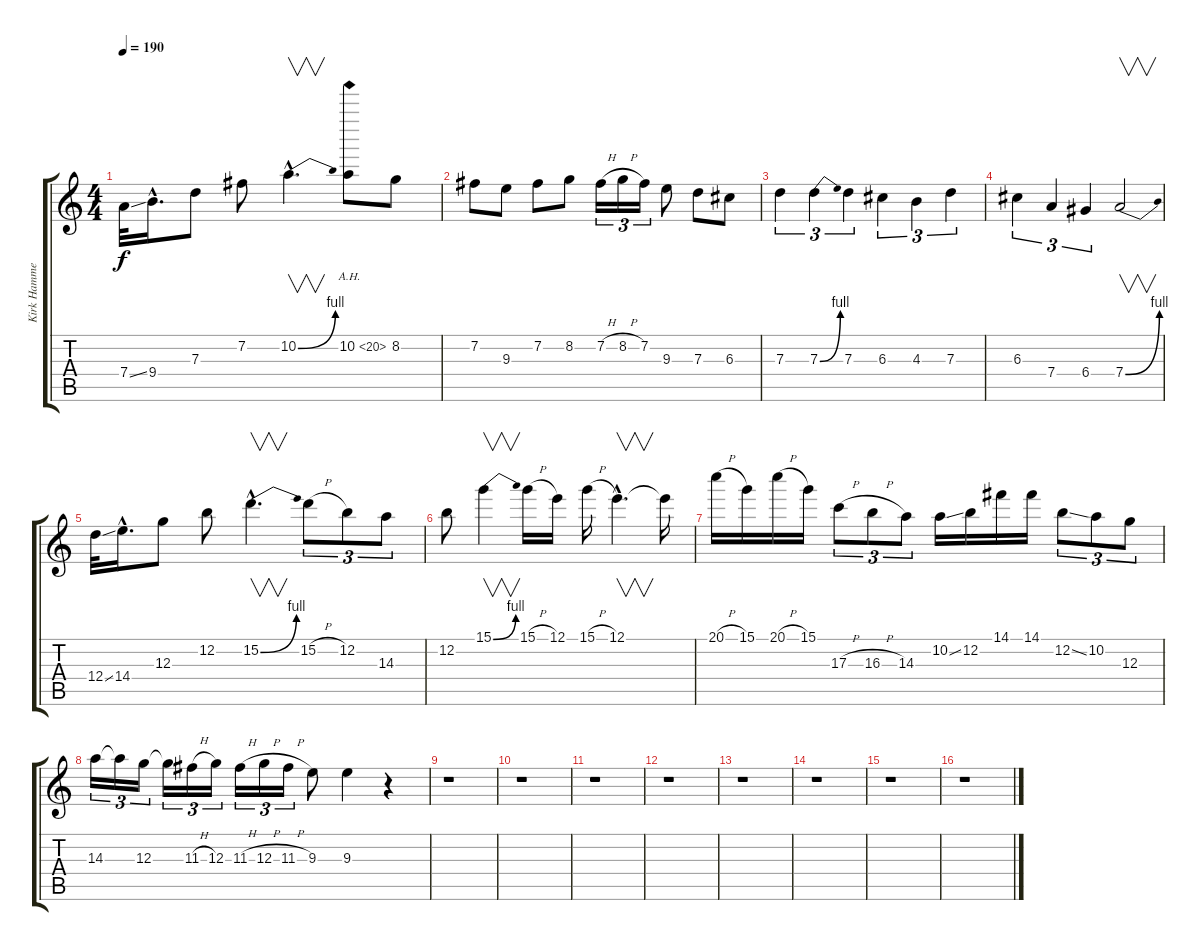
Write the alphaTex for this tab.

\track ("Kirk Hammett" "Kirk Hamme") {instrument overdrivenguitar}
\staff {score tabs}
\tuning (E4 B3 G3 D3 A2 E2) {hide}
\ts (4 4)
\tempo 190
\clef g2
\ks c
7.4{ss}.32{dy f} 9.4{hac}.16{d} 7.3.8 7.2.8 10.2{be (bend 0 0 60 4) hac}.4{v d} 10.2{ah 10}.8 8.2.8 |
7.2.8 9.3.8 7.2.8 8.2.8 7.2{h}.16{tu (3 2)} 8.2{h}.16{tu (3 2)} 7.2.16{tu (3 2)} 9.3.8 7.3.8 6.3.8 |
7.3.4{tu (3 2)} 7.3{be (bend 0 0 60 4)}.4{tu (3 2)} 7.3.4{tu (3 2)} 6.3.4{tu (3 2)} 4.3.4{tu (3 2)} 7.3.4{tu (3 2)} |
6.3.4{tu (3 2)} 7.4.4{tu (3 2)} 6.4.4{tu (3 2)} 7.4{be (bend 0 0 60 4)}.2{v} |
12.4{ss}.32 14.4{hac}.16{d} 12.3.8 12.2.8 15.2{be (bend 0 0 60 4) hac}.4{v d} 15.2{h}.8{tu (3 2)} 12.2.8{tu (3 2)} 14.3.8{tu (3 2)} |
12.2.8 15.1{be (bend 0 0 60 4)}.4{v} 15.1{h}.16 12.1.16 15.1{h}.16 12.1{hac}.4{v d} 12.1{t}.16 |
20.1{h}.16 15.1.16 20.1{h}.16 15.1.16 17.3{h}.8{tu (3 2)} 16.3{h}.8{tu (3 2)} 14.3.8{tu (3 2)} 10.2{ss}.16 12.2.16 14.1.16 14.1.16 12.2{ss}.8{tu (3 2)} 10.2.8{tu (3 2)} 12.3.8{tu (3 2)} |
14.3.16{tu (3 2)} 14.3{t}.16{tu (3 2)} 12.3.16{tu (3 2)} 12.3{t}.16{tu (3 2)} 11.3{h}.16{tu (3 2)} 12.3.16{tu (3 2)} 11.3{h}.16{tu (3 2)} 12.3{h}.16{tu (3 2)} 11.3{h}.16{tu (3 2)} 9.3.8 9.3.4 r.4 |
r.1 |
r.1 |
r.1 |
r.1 |
r.1 |
r.1 |
r.1 |
r.1
